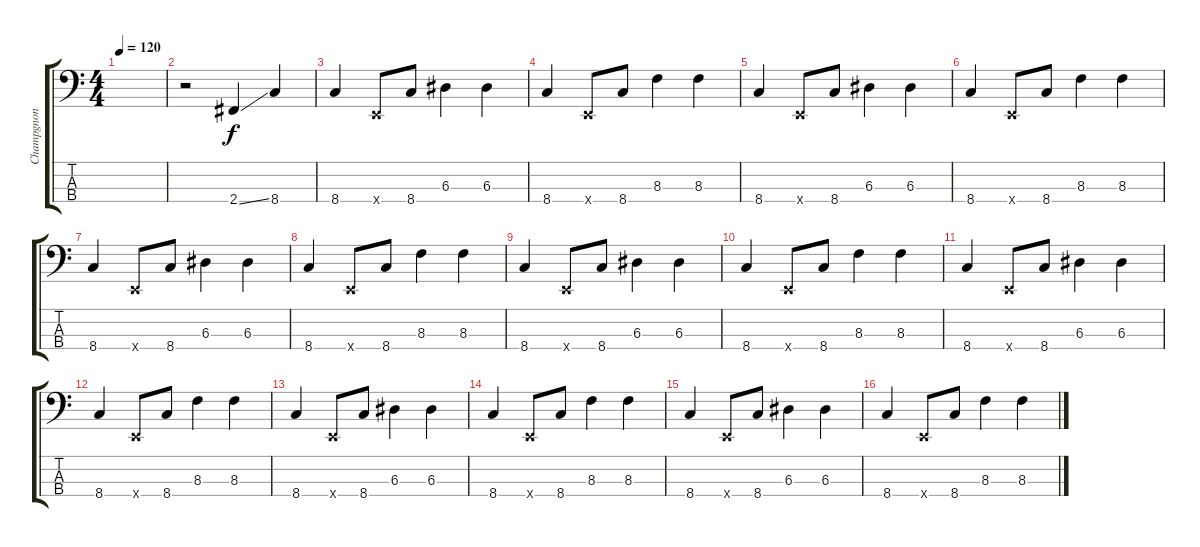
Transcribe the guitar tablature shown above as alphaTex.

\track ("Champgnon" "Champgnon") {instrument fretlessbass}
\staff {score tabs}
\tuning (G2 D2 A1 E1) {hide}
\ts (4 4)
\tempo 120
\clef f4
\ks c
|
r.2 2.4{ss}.4 8.4.4 |
8.4.4 0.4{x}.8 8.4.8 6.3.4 6.3.4 |
8.4.4 0.4{x}.8 8.4.8 8.3.4 8.3.4 |
8.4.4 0.4{x}.8 8.4.8 6.3.4 6.3.4 |
8.4.4 0.4{x}.8 8.4.8 8.3.4 8.3.4 |
8.4.4 0.4{x}.8 8.4.8 6.3.4 6.3.4 |
8.4.4 0.4{x}.8 8.4.8 8.3.4 8.3.4 |
8.4.4 0.4{x}.8 8.4.8 6.3.4 6.3.4 |
8.4.4 0.4{x}.8 8.4.8 8.3.4 8.3.4 |
8.4.4 0.4{x}.8 8.4.8 6.3.4 6.3.4 |
8.4.4 0.4{x}.8 8.4.8 8.3.4 8.3.4 |
8.4.4 0.4{x}.8 8.4.8 6.3.4 6.3.4 |
8.4.4 0.4{x}.8 8.4.8 8.3.4 8.3.4 |
8.4.4 0.4{x}.8 8.4.8 6.3.4 6.3.4 |
8.4.4 0.4{x}.8 8.4.8 8.3.4 8.3.4
